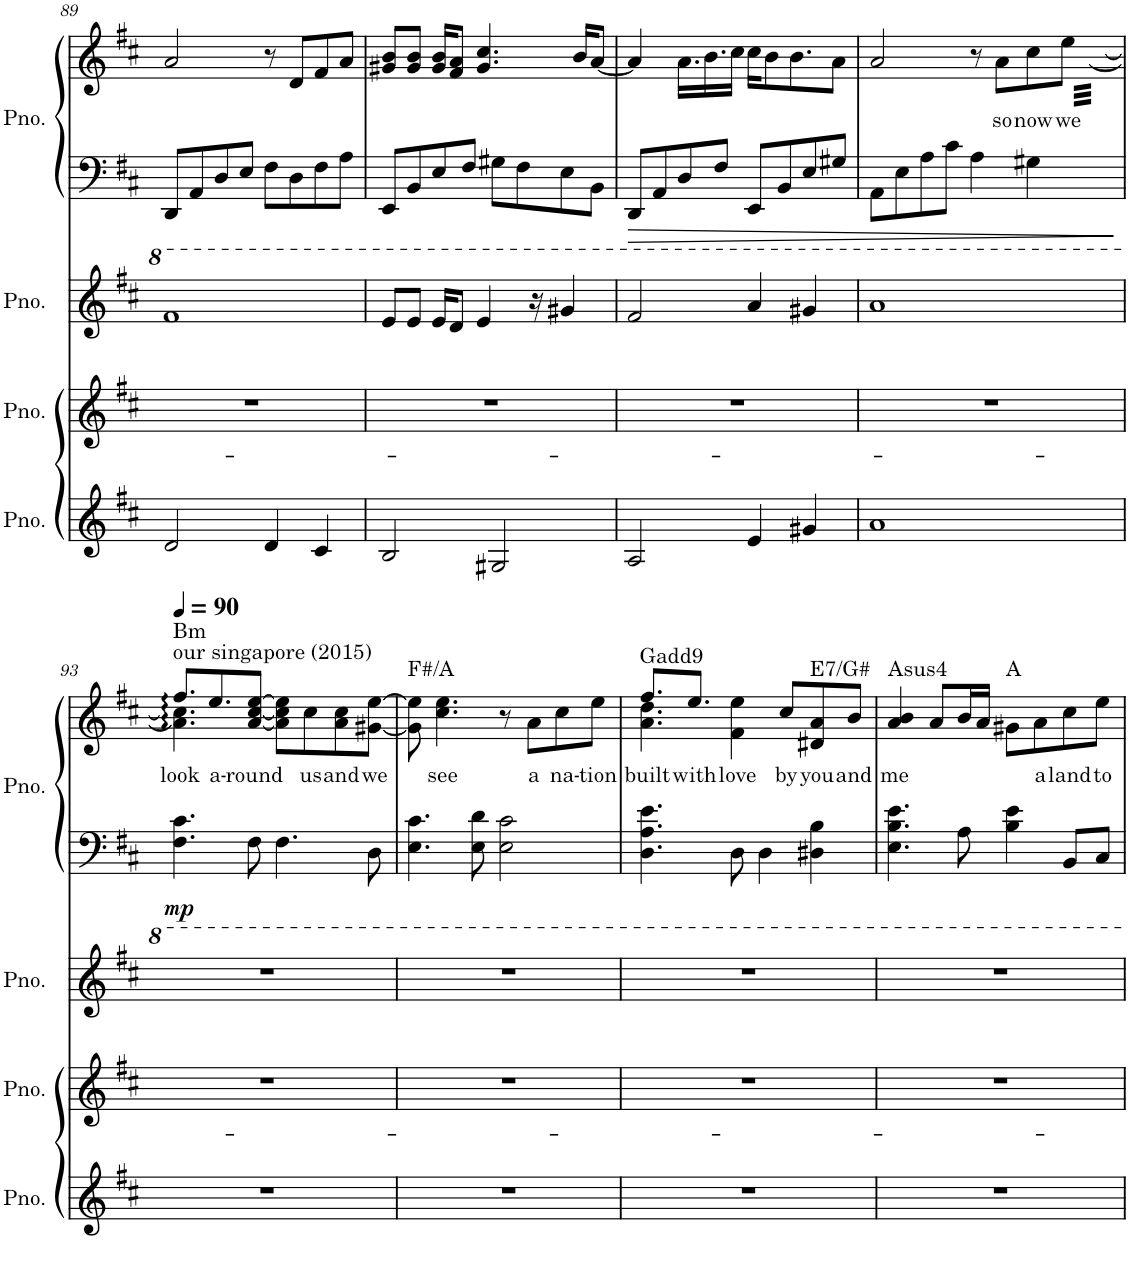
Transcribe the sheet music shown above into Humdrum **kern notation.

**kern	**kern	**kern	**kern	**kern	**text	**dynam
*part4	*part3	*part2	*part1	*part1	*part1	*part1
*staff5	*staff4	*staff3	*staff2	*staff1	*staff1	*staff1/2
*I"Piano	*I"Piano	*I"Piano	*I"Piano	*	*	*
*I'Pno.	*I'Pno.	*I'Pno.	*I'Pno.	*	*	*
!!LO:PB:g=z
*clefG2	*clefG2	*clefG2	*clefF4	*clefG2	*	*
*k[f#c#]	*k[f#c#]	*k[f#c#]	*k[f#c#]	*k[f#c#]	*	*
*M4/4	*M4/4	*M4/4	*M4/4	*M4/4	*	*
=89	=89	=89	=89	=89	=89	=89
2d/	1r	1ff#	8DD/L	2a/	.	.
.	.	.	8AA/	.	.	.
.	.	.	8D/	.	.	.
.	.	.	8E/J	.	.	.
4d/	.	.	8F#\L	8r	.	.
.	.	.	8D\	8d/L	.	.
4c#/	.	.	8F#\	8f#/	.	.
.	.	.	8A\J	8a/J	.	.
=90	=90	=90	=90	=90	=90	=90
2B/	1r	8ee/L	8EE/L	8g#X/ 8b/L	.	.
.	.	8ee/J	8BB/	8g#/ 8b/J	.	.
.	.	16ee/KL	8E/	16g#/ 16b/KL	.	.
.	.	8dd/J	.	8f#/ 8a/J	.	.
.	.	.	8F#/J	.	.	.
.	.	4ee/	.	4.g#/ 4.cc#/	.	.
2G#X/	.	.	8G#X\L	.	.	.
.	.	.	8F#\	.	.	.
.	.	16r	.	.	.	.
.	.	4gg#X/	8E\	.	.	.
.	.	.	.	16b/KL	.	.
.	.	.	8BB\J	[8a/J	.	.
=91	=91	=91	=91	=91	=91	=91
2A/	1r	2ff#/	8DD/L	4a/]	.	.
.	.	.	8AA/	.	.	.
.	.	.	8D/	16.a\LL	.	.
.	.	.	.	16.b\	.	.
.	.	.	8F#/J	.	.	.
.	.	.	.	16cc#\JJ	.	.
4e/	.	4aa/	8EE/L	16cc#\KL	.	.
.	.	.	.	8b\	.	.
.	.	.	8BB/	.	.	.
.	.	.	.	8.b\	.	.
4g#X/	.	4gg#X/	8E/	.	.	.
.	.	.	8G#X/J	8a\J	.	.
=92	=92	=92	=92	=92	=92	=92
*	*	*	*	*^	*	*
1a	1r	1aa	8AA\L	2a/	2...ryy	.	.
.	.	.	8E\	.	.	.	.
.	.	.	8A\	.	.	.	.
.	.	.	8c#\J	.	.	.	.
.	.	.	4A\	8r	.	.	.
!	!	!	!	!	!	!LO:LY:b	!
.	.	.	.	8a\L	.	so	.
!	!	!	!	!	!	!LO:LY:b	!
.	.	.	4G#X\	8cc#\	.	now	.
!	!	!	!	!	!	!LO:LY:b	!
.	.	.	.	8ee\J	.	we	.
.	.	.	.	.	[32aLLL	.	.
.	.	.	.	.	[32cc#JJJ	.	.
!!LO:LB:g=z	!!
=93	=93	=93	=93	=93	=93	=93	=93
*	*	*	*	*MM90	*	*	*
!	!	!	!	!LO:TX:a:t=our singapore (2015)	!	!	!
!	!	!	!	!LO:TX:a:t=Bm	!	!	!
!	!	!	!	!	!	!LO:LY:b	!LO:DY:b=2
1r	1r	1r	4.F#\ 4.c#\	8.ff#/L	4.a\] 4.cc#\]	look	mp
!	!	!	!	!	!	!LO:LY:b	!
.	.	.	.	8.ee/	.	a-	.
!	!	!	!	!	!	!LO:LY:b	!
.	.	.	8F#\	[<8a/ [8cc#/ [8ee/J	2ryy	-round	.
.	.	.	4.F#\	8a\] 8cc#\] 8ee\]L	.	.	.
!	!	!	!	!	!	!LO:LY:b	!
.	.	.	.	8cc#\	.	us	.
!	!	!	!	!	!	!LO:LY:b	!
.	.	.	.	8a\ 8cc#\	.	and	.
!	!	!	!	!	!	!LO:LY:b	!
.	.	.	8D\	[<8g#X\ [8ee\J	8ryy	we	.
=94	=94	=94	=94	=94	=94	=94	=94
!	!	!	!	!LO:TX:a:t=F#/A	!	!	!
*	*	*	*	*v	*v	*	*
1r	1r	1r	4.E\ 4.c#\	8g#\] 8ee\]	.	.
!	!	!	!	!	!LO:LY:b	!
.	.	.	.	4.cc#\ 4.ee\	see	.
.	.	.	8E\ 8d\	.	.	.
.	.	.	2E\ 2c#\	8r	.	.
!	!	!	!	!	!LO:LY:b	!
.	.	.	.	8a\L	a	.
!	!	!	!	!	!LO:LY:b	!
.	.	.	.	8cc#\	na-	.
!	!	!	!	!	!LO:LY:b	!
.	.	.	.	8ee\J	-tion	.
=95	=95	=95	=95	=95	=95	=95
!	!	!	!	!LO:TX:a:t=Gadd9	!	!
!	!	!	!	!	!LO:LY:b	!
*	*	*	*	*^	*	*
1r	1r	1r	4.D\ 4.A\ 4.e\	8.ff#/L	4.a\ 4.dd\	built	.
!	!	!	!	!	!	!LO:LY:b	!
.	.	.	.	8.ee/J	.	with	.
!	!	!	!	!	!	!LO:LY:b	!
.	.	.	8D\	4f#\ 4ee\	2ryy	love	.
.	.	.	4D\	.	.	.	.
!	!	!	!	!	!	!LO:LY:b	!
.	.	.	.	8cc#/L	.	by	.
!	!	!	!	!LO:TX:a:t=E7/G#	!	!	!
!	!	!	!	!	!	!LO:LY:b	!
.	.	.	4D#X\ 4B\	8d#X/ 8a/	.	you	.
!	!	!	!	!	!	!LO:LY:b	!
.	.	.	.	8b/J	8ryy	and	.
=96	=96	=96	=96	=96	=96	=96	=96
!	!	!	!	!LO:TX:a:t=Asus4	!	!	!
!	!	!	!	!	!	!LO:LY:b	!
*	*	*	*	*v	*v	*	*
1r	1r	1r	4.E\ 4.B\ 4.e\	4a/ 4b/	me	.
.	.	.	.	8a/L	.	.
.	.	.	8A\	16b/L	.	.
.	.	.	.	16a/JJ	.	.
!	!	!	!	!LO:TX:a:t=A	!	!
.	.	.	4B\ 4e\	8g#X\L	.	.
!	!	!	!	!	!LO:LY:b	!
.	.	.	.	8a\	a	.
!	!	!	!	!	!LO:LY:b	!
.	.	.	8BB/L	8cc#\	land	.
!	!	!	!	!	!LO:LY:b	!
.	.	.	8C#/J	8ee\J	to	.
=	=	=	=	=	=	=
*-	*-	*-	*-	*-	*-	*-
